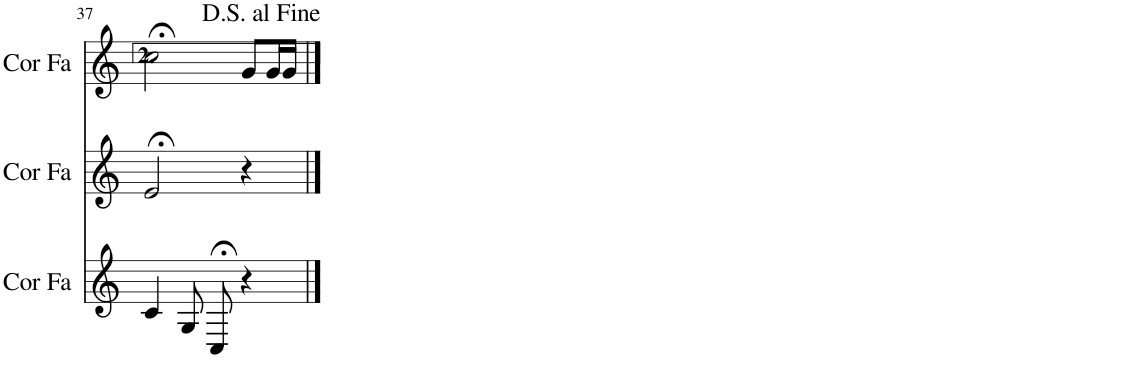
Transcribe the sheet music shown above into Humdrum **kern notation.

**kern	**kern	**kern
*part3	*part2	*part1
*staff3	*staff2	*staff1
*I"Cor en Fa	*I"Cor en Fa	*I"Cor en Fa
*I'Cor Fa	*I'Cor Fa	*I'Cor Fa
!!LO:PB:g=z
*clefG2	*clefG2	*clefG2
*Trd4c7	*Trd4c7	*Trd4c7
*k[]	*k[]	*k[]
*M6/8	*M6/8	*M6/8
=37	=37	=37
4c/	2e;</	2cc;<\
8G/	.	.
8C;</	.	.
4r	4r	8g/L
.	.	16g/L
.	.	16g/JJ
==	==	==
*-	*-	*-
